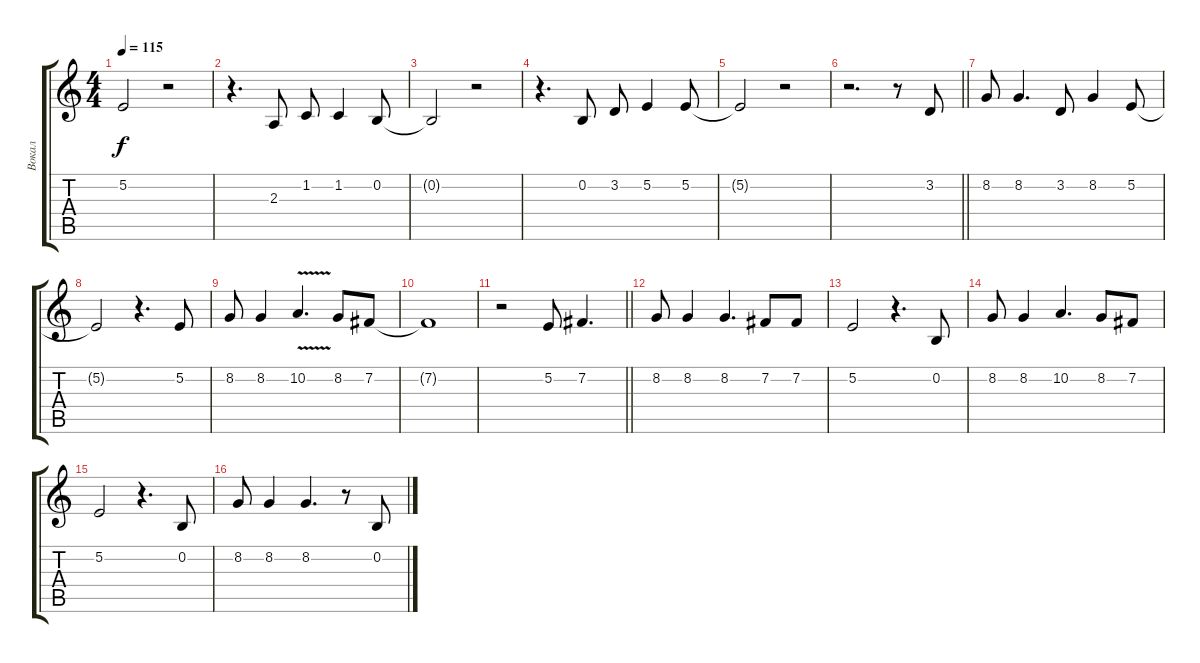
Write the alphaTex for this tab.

\track ("Вокал" "Вокал") {instrument oboe}
\staff {score tabs}
\tuning (E4 B3 G3 D3 A2 E2) {hide}
\ts (4 4)
\tempo 115
\clef g2
\ks c
5.2{t}.2{dy f} r.2 |
r.4{d} 2.3.8 1.2.8 1.2.4 0.2.8 |
0.2{t}.2 r.2 |
r.4{d} 0.2.8 3.2.8 5.2.4 5.2.8 |
5.2{t}.2 r.2 |
\barLineRight lightlight
r.2{d} r.8 3.2.8 |
8.2.8 8.2.4{d} 3.2.8 8.2.4 5.2.8 |
5.2{t}.2 r.4{d} 5.2.8 |
8.2.8 8.2.4 10.2{v}.4{d} 8.2.8 7.2.8 |
7.2{t}.1 |
\barLineRight lightlight
r.2 5.2.8 7.2.4{d} |
8.2.8 8.2.4 8.2.4{d} 7.2.8 7.2.8 |
5.2.2 r.4{d} 0.2.8 |
8.2.8 8.2.4 10.2.4{d} 8.2.8 7.2.8 |
5.2.2 r.4{d} 0.2.8 |
8.2.8 8.2.4 8.2.4{d} r.8 0.2.8
